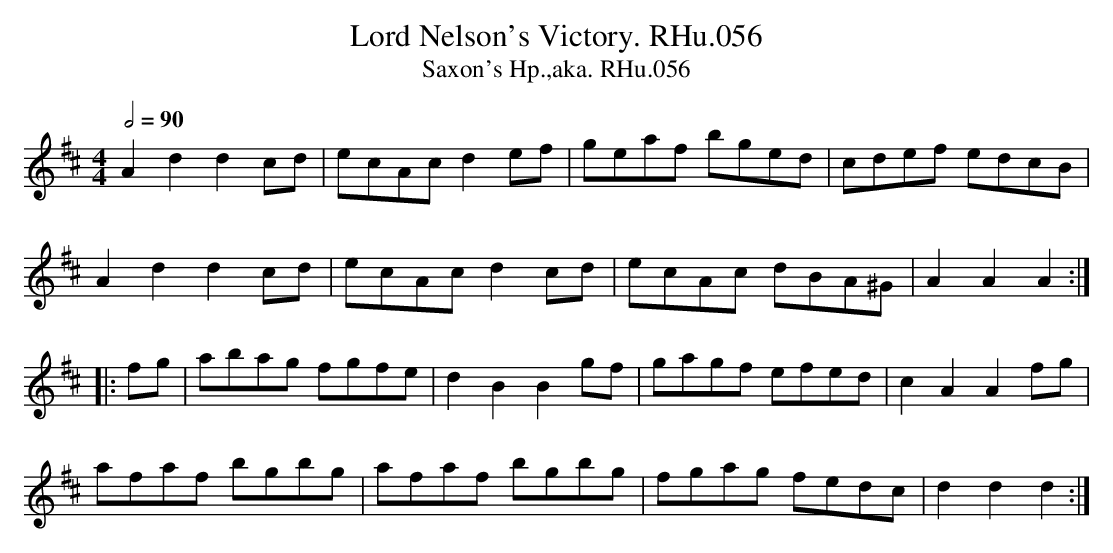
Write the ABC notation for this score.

X:1
T:Lord Nelson's Victory. RHu.056
T:Saxon's Hp.,aka. RHu.056
M:4/4
L:1/8
Q:1/2=90
K:D
A2d2d2cd|ecAc d2ef|geaf bged|cdef edcB|
A2d2d2 cd|ecAc d2cd|ecAc dBA^G|A2A2A2:|
|:fg|abag fgfe|d2B2B2 gf|gagf efed|c2A2A2 fg|
afaf bgbg|afaf bgbg|fgag fedc|d2d2d2:|
